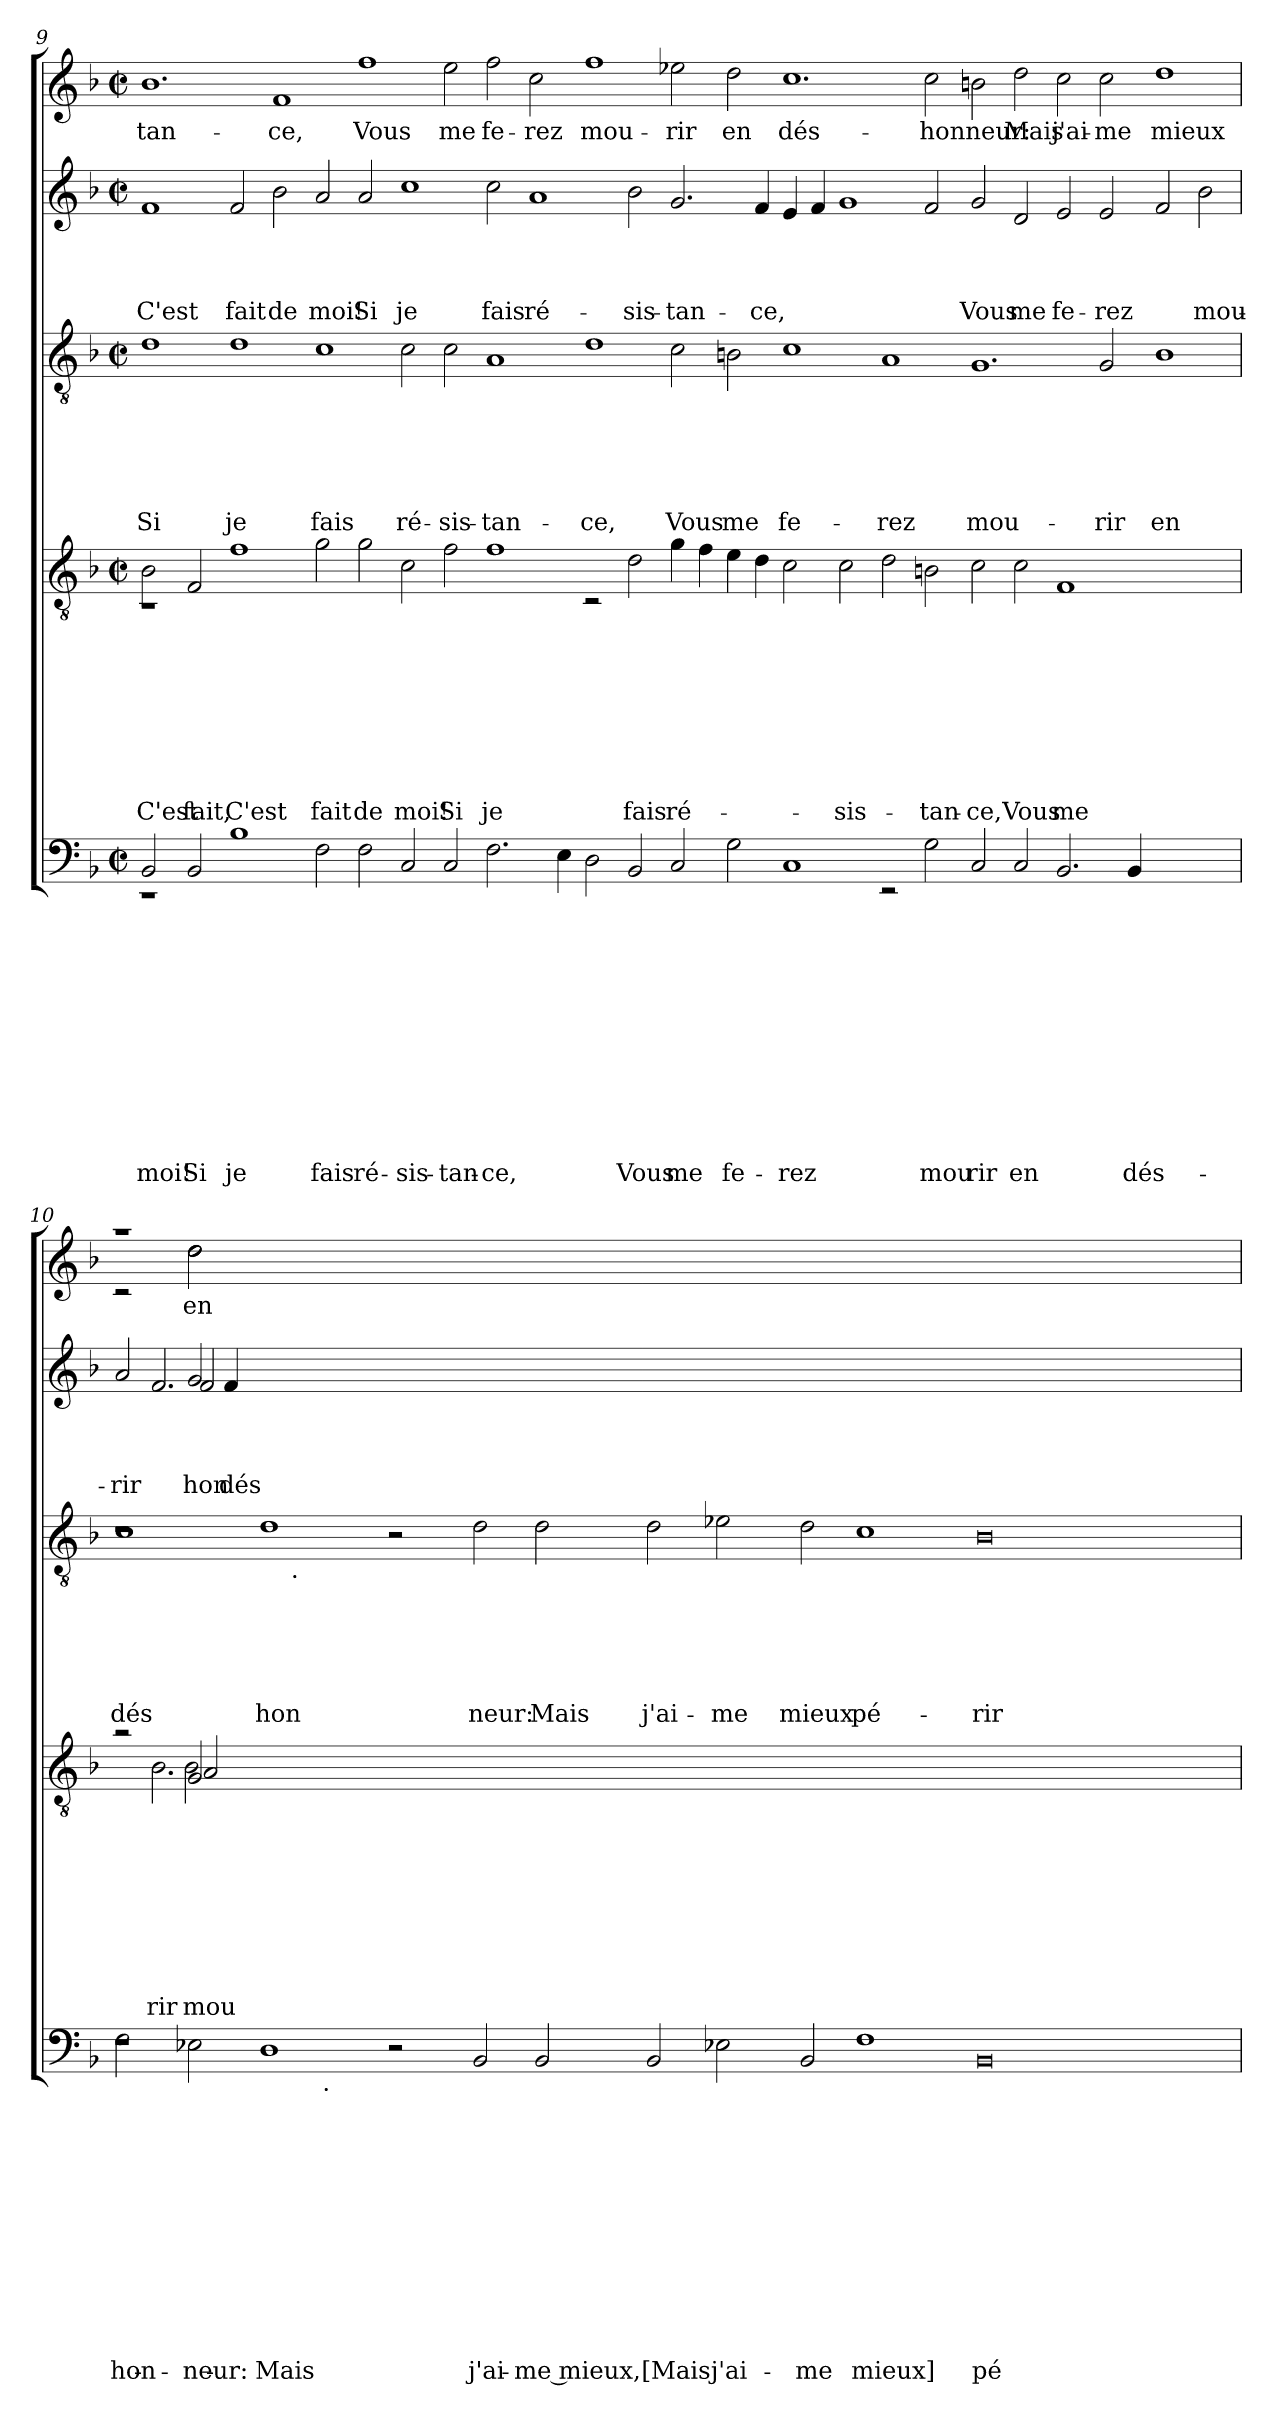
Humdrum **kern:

**kern	**text	**text	**text	**text	**text	**text	**text	**text	**text	**text	**text	**text	**kern	**text	**text	**text	**text	**text	**text	**text	**text	**text	**kern	**text	**text	**text	**text	**text	**text	**kern	**text	**text	**text	**text	**kern	**text
*part5	*part5	*part5	*part5	*part5	*part5	*part5	*part5	*part5	*part5	*part5	*part5	*part5	*part4	*part4	*part4	*part4	*part4	*part4	*part4	*part4	*part4	*part4	*part3	*part3	*part3	*part3	*part3	*part3	*part3	*part2	*part2	*part2	*part2	*part2	*part1	*part1
*staff5	*staff5	*staff5	*staff5	*staff5	*staff5	*staff5	*staff5	*staff5	*staff5	*staff5	*staff5	*staff5	*staff4	*staff4	*staff4	*staff4	*staff4	*staff4	*staff4	*staff4	*staff4	*staff4	*staff3	*staff3	*staff3	*staff3	*staff3	*staff3	*staff3	*staff2	*staff2	*staff2	*staff2	*staff2	*staff1	*staff1
!!LO:LB:g=z
*clefF4	*	*	*	*	*	*	*	*	*	*	*	*	*clefGv2	*	*	*	*	*	*	*	*	*	*clefGv2	*	*	*	*	*	*	*clefG2	*	*	*	*	*clefG2	*
*k[b-]	*	*	*	*	*	*	*	*	*	*	*	*	*k[b-]	*	*	*	*	*	*	*	*	*	*k[b-]	*	*	*	*	*	*	*k[b-]	*	*	*	*	*k[b-]	*
*F:	*	*	*	*	*	*	*	*	*	*	*	*	*F:	*	*	*	*	*	*	*	*	*	*F:	*	*	*	*	*	*	*F:	*	*	*	*	*F:	*
*M2/2	*	*	*	*	*	*	*	*	*	*	*	*	*M2/2	*	*	*	*	*	*	*	*	*	*M2/2	*	*	*	*	*	*	*M2/2	*	*	*	*	*M2/2	*
*met(c|)	*	*	*	*	*	*	*	*	*	*	*	*	*met(c|)	*	*	*	*	*	*	*	*	*	*met(c|)	*	*	*	*	*	*	*met(c|)	*	*	*	*	*met(c|)	*
=9	=9	=9	=9	=9	=9	=9	=9	=9	=9	=9	=9	=9	=9	=9	=9	=9	=9	=9	=9	=9	=9	=9	=9	=9	=9	=9	=9	=9	=9	=9	=9	=9	=9	=9	=9	=9
!	!	!	!	!	!	!	!	!	!	!	!	!LO:LY:b	!	!	!	!	!	!	!	!	!	!LO:LY:b	!	!	!	!	!	!	!LO:LY:b	!	!	!	!	!LO:LY:b	!	!LO:LY:b
*^	*	*	*	*	*	*	*	*	*	*	*	*	*^	*	*	*	*	*	*	*	*	*	*	*	*	*	*	*	*	*	*	*	*	*	*	*
2BB-/	1rEE	.	.	.	.	.	.	.	.	.	.	.	moi!	2B-\	1rC	.	.	.	.	.	.	.	.	C'est	1d	.	.	.	.	.	Si	1f	.	.	.	C'est	1.b-	-tan-
!	!	!	!	!	!	!	!	!	!	!	!	!	!LO:LY:b	!	!	!	!	!	!	!	!	!	!	!LO:LY:b	!	!	!	!	!	!	!	!	!	!	!	!	!	!
2BB-/	.	.	.	.	.	.	.	.	.	.	.	.	Si	2F/	.	.	.	.	.	.	.	.	.	fait,	.	.	.	.	.	.	.	.	.	.	.	.	.	.
!	!	!	!	!	!	!	!	!	!	!	!	!	!LO:LY:b	!	!	!	!	!	!	!	!	!	!	!LO:LY:b	!	!	!	!	!	!	!LO:LY:b	!	!	!	!	!LO:LY:b	!	!
1B-	1%7ryy	.	.	.	.	.	.	.	.	.	.	.	je	1ryy	1f	.	.	.	.	.	.	.	.	C'est	1d	.	.	.	.	.	je	2f/	.	.	.	fait	.	.
!	!	!	!	!	!	!	!	!	!	!	!	!	!	!	!	!	!	!	!	!	!	!	!	!	!	!	!	!	!	!	!	!	!	!	!	!LO:LY:b	!	!LO:LY:b
.	.	.	.	.	.	.	.	.	.	.	.	.	.	.	.	.	.	.	.	.	.	.	.	.	.	.	.	.	.	.	.	2b-\	.	.	.	de	1f	-ce,
!	!	!	!	!	!	!	!	!	!	!	!	!	!LO:LY:b	!	!	!	!	!	!	!	!	!	!	!LO:LY:b	!	!	!	!	!	!	!LO:LY:b	!	!	!	!	!LO:LY:b	!	!
2F\	.	.	.	.	.	.	.	.	.	.	.	.	fais	1ryy	2g\	.	.	.	.	.	.	.	.	fait	1c	.	.	.	.	.	fais	2a/	.	.	.	moi!	.	.
!	!	!	!	!	!	!	!	!	!	!	!	!	!LO:LY:b	!	!	!	!	!	!	!	!	!	!	!LO:LY:b	!	!	!	!	!	!	!	!	!	!	!	!LO:LY:b	!	!LO:LY:b
2F\	.	.	.	.	.	.	.	.	.	.	.	.	ré-	.	2g\	.	.	.	.	.	.	.	.	de	.	.	.	.	.	.	.	2a/	.	.	.	Si	1ff	Vous
!	!	!	!	!	!	!	!	!	!	!	!	!	!LO:LY:b	!	!	!	!	!	!	!	!	!	!	!LO:LY:b	!	!	!	!	!	!	!LO:LY:b	!	!	!	!	!LO:LY:b	!	!
2C/	.	.	.	.	.	.	.	.	.	.	.	.	-sis-	1ryy	2c\	.	.	.	.	.	.	.	.	moi!	2c\	.	.	.	.	.	ré-	1cc	.	.	.	je	.	.
!	!	!	!	!	!	!	!	!	!	!	!	!	!LO:LY:b	!	!	!	!	!	!	!	!	!	!	!LO:LY:b	!	!	!	!	!	!	!LO:LY:b	!	!	!	!	!	!	!LO:LY:b
2C/	.	.	.	.	.	.	.	.	.	.	.	.	-tan-	.	2f\	.	.	.	.	.	.	.	.	Si	2c\	.	.	.	.	.	-sis-	.	.	.	.	.	2ee\	me
!	!	!	!	!	!	!	!	!	!	!	!	!	!LO:LY:b	!	!	!	!	!	!	!	!	!	!	!LO:LY:b	!	!	!	!	!	!	!LO:LY:b	!	!	!	!	!LO:LY:b	!	!LO:LY:b
2.F\	.	.	.	.	.	.	.	.	.	.	.	.	-ce,	000ryy	1f	.	.	.	.	.	.	.	.	je	1A	.	.	.	.	.	-tan-	2cc\	.	.	.	fais	2ff\	fe-
!	!	!	!	!	!	!	!	!	!	!	!	!	!	!	!	!	!	!	!	!	!	!	!	!	!	!	!	!	!	!	!	!	!	!	!	!LO:LY:b	!	!LO:LY:b
.	.	.	.	.	.	.	.	.	.	.	.	.	.	.	.	.	.	.	.	.	.	.	.	.	.	.	.	.	.	.	.	1a	.	.	.	ré-	2cc\	-rez
4E\	.	.	.	.	.	.	.	.	.	.	.	.	.	.	.	.	.	.	.	.	.	.	.	.	.	.	.	.	.	.	.	.	.	.	.	.	.	.
!	!	!	!	!	!	!	!	!	!	!	!	!	!	!	!	!	!	!	!	!	!	!	!	!	!	!	!	!	!	!	!LO:LY:b	!	!	!	!	!	!	!LO:LY:b
2D\	.	.	.	.	.	.	.	.	.	.	.	.	.	.	2rC	.	.	.	.	.	.	.	.	.	1d	.	.	.	.	.	-ce,	.	.	.	.	.	1ff	mou-
!	!	!	!	!	!	!	!	!	!	!	!	!	!LO:LY:b	!	!	!	!	!	!	!	!	!	!	!LO:LY:b	!	!	!	!	!	!	!	!	!	!	!	!LO:LY:b	!	!
2BB-/	.	.	.	.	.	.	.	.	.	.	.	.	Vous	.	2d\	.	.	.	.	.	.	.	.	fais	.	.	.	.	.	.	.	2b-\	.	.	.	-sis-	.	.
!	!	!	!	!	!	!	!	!	!	!	!	!	!LO:LY:b	!	!	!	!	!	!	!	!	!	!	!LO:LY:b	!	!	!	!	!	!	!LO:LY:b	!	!	!	!	!LO:LY:b	!	!LO:LY:b
2C/	.	.	.	.	.	.	.	.	.	.	.	.	me	.	4g\	.	.	.	.	.	.	.	.	ré-	2c\	.	.	.	.	.	Vous	2.g/	.	.	.	-tan-	2ee-X\	-rir
.	.	.	.	.	.	.	.	.	.	.	.	.	.	.	4f\	.	.	.	.	.	.	.	.	.	.	.	.	.	.	.	.	.	.	.	.	.	.	.
!	!	!	!	!	!	!	!	!	!	!	!	!	!LO:LY:b	!	!	!	!	!	!	!	!	!	!	!	!	!	!	!	!	!	!LO:LY:b	!	!	!	!	!	!	!LO:LY:b
2G\	.	.	.	.	.	.	.	.	.	.	.	.	fe-	.	4e\	.	.	.	.	.	.	.	.	.	2Bn\	.	.	.	.	.	me	.	.	.	.	.	2dd\	en
!	!	!	!	!	!	!	!	!	!	!	!	!	!	!	!	!	!	!	!	!	!	!	!	!	!	!	!	!	!	!	!	!	!	!	!	!LO:LY:b	!	!
.	.	.	.	.	.	.	.	.	.	.	.	.	.	.	4d\	.	.	.	.	.	.	.	.	.	.	.	.	.	.	.	.	4f/	.	.	.	-ce,	.	.
!	!	!	!	!	!	!	!	!	!	!	!	!	!LO:LY:b	!	!	!	!	!	!	!	!	!	!	!	!	!	!	!	!	!	!LO:LY:b	!	!	!	!	!	!	!LO:LY:b
1C	.	.	.	.	.	.	.	.	.	.	.	.	-rez	.	2c\	.	.	.	.	.	.	.	.	.	1c	.	.	.	.	.	fe-	4e/	.	.	.	.	1.cc	dés-
.	.	.	.	.	.	.	.	.	.	.	.	.	.	.	.	.	.	.	.	.	.	.	.	.	.	.	.	.	.	.	.	4f/	.	.	.	.	.	.
!	!	!	!	!	!	!	!	!	!	!	!	!	!	!	!	!	!	!	!	!	!	!	!	!LO:LY:b	!	!	!	!	!	!	!	!	!	!	!	!	!	!
.	.	.	.	.	.	.	.	.	.	.	.	.	.	.	2c\	.	.	.	.	.	.	.	.	-sis-	.	.	.	.	.	.	.	1g	.	.	.	.	.	.
!	!	!	!	!	!	!	!	!	!	!	!	!	!	!	!	!	!	!	!	!	!	!	!	!	!	!	!	!	!	!	!LO:LY:b	!	!	!	!	!	!	!
1ryy	2rEE	.	.	.	.	.	.	.	.	.	.	.	.	.	2d\	.	.	.	.	.	.	.	.	.	1A	.	.	.	.	.	-rez	.	.	.	.	.	.	.
!	!	!	!	!	!	!	!	!	!	!	!	!	!LO:LY:b	!	!	!	!	!	!	!	!	!	!	!LO:LY:b	!	!	!	!	!	!	!	!	!	!	!	!	!	!LO:LY:b
.	2G\	.	.	.	.	.	.	.	.	.	.	.	mou-	.	2Bn\	.	.	.	.	.	.	.	.	-tan-	.	.	.	.	.	.	.	2f/	.	.	.	.	2cc\	-honneur:
!	!	!	!	!	!	!	!	!	!	!	!	!	!LO:LY:b	!	!	!	!	!	!	!	!	!	!	!LO:LY:b	!	!	!	!	!	!	!LO:LY:b	!	!	!	!	!LO:LY:b	!	!
0.ryy	2C/	.	.	.	.	.	.	.	.	.	.	.	-rir	.	2c\	.	.	.	.	.	.	.	.	-ce,	1.G	.	.	.	.	.	mou-	2g/	.	.	.	Vous	2bn\	.
!	!	!	!	!	!	!	!	!	!	!	!	!	!LO:LY:b	!	!	!	!	!	!	!	!	!	!	!LO:LY:b	!	!	!	!	!	!	!	!	!	!	!	!LO:LY:b	!	!LO:LY:b
.	2C/	.	.	.	.	.	.	.	.	.	.	.	en	.	2c\	.	.	.	.	.	.	.	.	Vous	.	.	.	.	.	.	.	2d/	.	.	.	me	2dd\	Mais
!	!	!	!	!	!	!	!	!	!	!	!	!	!	!	!	!	!	!	!	!	!	!	!	!LO:LY:b	!	!	!	!	!	!	!	!	!	!	!	!LO:LY:b	!	!LO:LY:b
.	2.BB-/	.	.	.	.	.	.	.	.	.	.	.	.	.	1F	.	.	.	.	.	.	.	.	me	.	.	.	.	.	.	.	2e/	.	.	.	fe-	2cc\	j'ai-
!	!	!	!	!	!	!	!	!	!	!	!	!	!	!	!	!	!	!	!	!	!	!	!	!	!	!	!	!	!	!	!LO:LY:b	!	!	!	!	!LO:LY:b	!	!LO:LY:b
.	.	.	.	.	.	.	.	.	.	.	.	.	.	.	.	.	.	.	.	.	.	.	.	.	2G/	.	.	.	.	.	-rir	2e/	.	.	.	-rez	2cc\	-me
!	!	!	!	!	!	!	!	!	!	!	!	!	!LO:LY:b	!	!	!	!	!	!	!	!	!	!	!	!	!	!	!	!	!	!	!	!	!	!	!	!	!
.	4BB-/	.	.	.	.	.	.	.	.	.	.	.	dés-	.	.	.	.	.	.	.	.	.	.	.	.	.	.	.	.	.	.	.	.	.	.	.	.	.
!	!	!	!	!	!	!	!	!	!	!	!	!	!	!	!	!	!	!	!	!	!	!	!	!	!	!	!	!	!	!	!LO:LY:b	!	!	!	!	!	!	!LO:LY:b
.	1ryy	.	.	.	.	.	.	.	.	.	.	.	.	.	1ryy	.	.	.	.	.	.	.	.	.	1B	.	.	.	.	.	en	2f/	.	.	.	.	1dd	mieux
!	!	!	!	!	!	!	!	!	!	!	!	!	!	!	!	!	!	!	!	!	!	!	!	!	!	!	!	!	!	!	!	!	!	!	!	!LO:LY:b	!	!
.	.	.	.	.	.	.	.	.	.	.	.	.	.	.	.	.	.	.	.	.	.	.	.	.	.	.	.	.	.	.	.	2b-\	.	.	.	mou-	.	.
*v	*v	*	*	*	*	*	*	*	*	*	*	*	*	*	*	*	*	*	*	*	*	*	*	*	*	*	*	*	*	*	*	*	*	*	*	*	*	*
*	*	*	*	*	*	*	*	*	*	*	*	*	*v	*v	*	*	*	*	*	*	*	*	*	*	*	*	*	*	*	*	*	*	*	*	*	*	*
!!LO:PB:g=z
=10	=10	=10	=10	=10	=10	=10	=10	=10	=10	=10	=10	=10	=10	=10	=10	=10	=10	=10	=10	=10	=10	=10	=10	=10	=10	=10	=10	=10	=10	=10	=10	=10	=10	=10	=10	=10
!	!	!	!	!	!	!	!	!	!	!	!	!LO:LY:b	!	!	!	!	!	!	!	!	!	!	!	!	!	!	!	!	!LO:LY:b	!	!	!	!	!LO:LY:b	!	!
*^	*	*	*	*	*	*	*	*	*	*	*	*	*^	*	*	*	*	*	*	*	*	*	*^	*	*	*	*	*	*	*^	*	*	*	*	*^	*
*	*^	*	*	*	*	*	*	*	*	*	*	*	*	*	*^	*	*	*	*	*	*	*	*	*	*	*^	*	*	*	*	*	*	*	*^	*	*	*	*	*	*^	*
*	*	*^	*	*	*	*	*	*	*	*	*	*	*	*	*	*	*^	*	*	*	*	*	*	*	*	*	*	*	*^	*	*	*	*	*	*	*	*	*^	*	*	*	*	*	*	*^	*
2F\	1ryy	1r	1r	.	.	.	.	.	.	.	.	.	.	.	-hon-	2ra	2ryy	2ryy	4ryy	.	.	.	.	.	.	.	.	.	1c	1ryy	1r	1r	.	.	.	.	.	dés-	2a/	4ryy	2.ryy	2ryy	.	.	.	-rir	1raa	2rc	2ryy	2ryy	.
!	!	!	!	!	!	!	!	!	!	!	!	!	!	!	!	!	!	!	!	!	!	!	!	!	!	!	!	!LO:LY:b	!	!	!	!	!	!	!	!	!	!	!	!	!	!	!	!	!	!	!	!	!	!	!
.	.	.	.	.	.	.	.	.	.	.	.	.	.	.	.	.	.	.	2.B-\	.	.	.	.	.	.	.	.	-rir	.	.	.	.	.	.	.	.	.	.	.	2.f/	.	.	.	.	.	.	.	.	.	.	.
!	!	!	!	!	!	!	!	!	!	!	!	!	!	!	!LO:LY:b	!	!	!	!	!	!	!	!	!	!	!	!	!LO:LY:b	!	!	!	!	!	!	!	!	!	!	!	!	!	!	!	!	!	!	!	!	!	!	!
!	!	!	!	!	!	!	!	!	!	!	!	!	!	!	!	!	!	!	!	!	!	!	!	!	!	!	!	!LO:LY:b	!	!	!	!	!	!	!	!	!	!	!	!	!	!	!	!	!	!	!	!	!	!	!
!	!	!	!	!	!	!	!	!	!	!	!	!	!	!	!	!	!	!	!	!	!	!	!	!	!	!	!	!LO:LY:b	!	!	!	!	!	!	!	!	!	!	!	!	!	!	!	!	!	!LO:LY:b	!	!	!	!	!
!	!	!	!	!	!	!	!	!	!	!	!	!	!	!	!	!	!	!	!	!	!	!	!	!	!	!	!	!	!	!	!	!	!	!	!	!	!	!	!	!	!	!	!	!	!	!LO:LY:b	!	!	!	!	!LO:LY:b
!	!	!	!	!	!	!	!	!	!	!	!	!	!	!	!	!	!	!	!	!	!	!	!	!	!	!	!	!	!	!	!	!	!	!	!	!	!	!	!	!	!	!	!	!	!	!	!	!	!	!	!LO:LY:b
!	!	!	!	!	!	!	!	!	!	!	!	!	!	!	!	!	!	!	!	!	!	!	!	!	!	!	!	!	!	!	!	!	!	!	!	!	!	!	!	!	!	!	!	!	!	!	!	!	!	!	!LO:LY:b
2E-X\	.	.	.	.	.	.	.	.	.	.	.	.	.	.	-neur:	2G/	2B-\	2A/	.	.	.	.	.	.	.	.	.	mou-	.	.	.	.	.	.	.	.	.	.	2g/	.	.	2f/	.	.	.	-hon-	.	2dd\	2dd\	2dd\	en
!	!	!	!	!	!	!	!	!	!	!	!	!	!	!	!	!	!	!	!	!	!	!	!	!	!	!	!	!	!	!	!	!	!	!	!	!	!	!	!	!	!	!	!	!	!	!LO:LY:b	!	!	!	!	!
.	.	.	.	.	.	.	.	.	.	.	.	.	.	.	.	.	.	.	.	.	.	.	.	.	.	.	.	.	.	.	.	.	.	.	.	.	.	.	.	.	4f/	.	.	.	.	dés-	.	.	.	.	.
!	!	!	!	!	!	!	!	!	!	!	!	!	!	!	!LO:LY:b	!	!	!	!	!	!	!	!	!	!	!	!	!	!	!	!	!	!	!	!	!	!	!LO:LY:b	!	!	!	!	!	!	!	!	!	!	!	!	!
4ryy	1D	1ryy	1%7ryy	.	.	.	.	.	.	.	.	.	.	.	Mais	1%7ryy	1%7ryy	1%7ryy	1%7ryy	.	.	.	.	.	.	.	.	.	8.ryy	1d	1ryy	1%7ryy	.	.	.	.	.	-hon-	1%7ryy	1%7ryy	1%7ryy	1%7ryy	.	.	.	.	1%7ryy	1%7ryy	1%7ryy	1%7ryy	.
!	!	!	!	!	!	!	!	!	!	!	!	!	!	!	!	!	!	!	!	!	!	!	!	!	!	!	!	!	!LO:TX:b:t=.	!	!	!	!	!	!	!	!	!	!	!	!	!	!	!	!	!	!	!	!	!	!
.	.	.	.	.	.	.	.	.	.	.	.	.	.	.	.	.	.	.	.	.	.	.	.	.	.	.	.	.	1ryy	.	.	.	.	.	.	.	.	.	.	.	.	.	.	.	.	.	.	.	.	.	.
16ryy	.	.	.	.	.	.	.	.	.	.	.	.	.	.	.	.	.	.	.	.	.	.	.	.	.	.	.	.	.	.	.	.	.	.	.	.	.	.	.	.	.	.	.	.	.	.	.	.	.	.	.
!LO:TX:b:t=.	!	!	!	!	!	!	!	!	!	!	!	!	!	!	!	!	!	!	!	!	!	!	!	!	!	!	!	!	!	!	!	!	!	!	!	!	!	!	!	!	!	!	!	!	!	!	!	!	!	!	!
1ryy	.	.	.	.	.	.	.	.	.	.	.	.	.	.	.	.	.	.	.	.	.	.	.	.	.	.	.	.	.	.	.	.	.	.	.	.	.	.	.	.	.	.	.	.	.	.	.	.	.	.	.
.	00.ryy	2r	.	.	.	.	.	.	.	.	.	.	.	.	.	.	.	.	.	.	.	.	.	.	.	.	.	.	.	00.ryy	2r	.	.	.	.	.	.	.	.	.	.	.	.	.	.	.	.	.	.	.	.
.	.	.	.	.	.	.	.	.	.	.	.	.	.	.	.	.	.	.	.	.	.	.	.	.	.	.	.	.	1ryy	.	.	.	.	.	.	.	.	.	.	.	.	.	.	.	.	.	.	.	.	.	.
1ryy	.	.	.	.	.	.	.	.	.	.	.	.	.	.	.	.	.	.	.	.	.	.	.	.	.	.	.	.	.	.	.	.	.	.	.	.	.	.	.	.	.	.	.	.	.	.	.	.	.	.	.
!	!	!	!	!	!	!	!	!	!	!	!	!	!	!	!LO:LY:b	!	!	!	!	!	!	!	!	!	!	!	!	!	!	!	!	!	!	!	!	!	!	!LO:LY:b	!	!	!	!	!	!	!	!	!	!	!	!	!
.	.	2BB-/	.	.	.	.	.	.	.	.	.	.	.	.	j'ai-	.	.	.	.	.	.	.	.	.	.	.	.	.	.	.	2d\	.	.	.	.	.	.	-neur:	.	.	.	.	.	.	.	.	.	.	.	.	.
!	!	!	!	!	!	!	!	!	!	!	!	!	!	!	!LO:LY:b	!	!	!	!	!	!	!	!	!	!	!	!	!	!	!	!	!	!	!	!	!	!	!LO:LY:b	!	!	!	!	!	!	!	!	!	!	!	!	!
.	.	2BB-/	.	.	.	.	.	.	.	.	.	.	.	.	-me mieux,	.	.	.	.	.	.	.	.	.	.	.	.	.	.	.	2d\	.	.	.	.	.	.	Mais	.	.	.	.	.	.	.	.	.	.	.	.	.
.	.	.	.	.	.	.	.	.	.	.	.	.	.	.	.	.	.	.	.	.	.	.	.	.	.	.	.	.	1ryy	.	.	.	.	.	.	.	.	.	.	.	.	.	.	.	.	.	.	.	.	.	.
1ryy	.	.	.	.	.	.	.	.	.	.	.	.	.	.	.	.	.	.	.	.	.	.	.	.	.	.	.	.	.	.	.	.	.	.	.	.	.	.	.	.	.	.	.	.	.	.	.	.	.	.	.
!	!	!	!	!	!	!	!	!	!	!	!	!	!	!	!LO:LY:b	!	!	!	!	!	!	!	!	!	!	!	!	!	!	!	!	!	!	!	!	!	!	!LO:LY:b	!	!	!	!	!	!	!	!	!	!	!	!	!
.	.	2BB-/	.	.	.	.	.	.	.	.	.	.	.	.	[Mais	.	.	.	.	.	.	.	.	.	.	.	.	.	.	.	2d\	.	.	.	.	.	.	j'ai-	.	.	.	.	.	.	.	.	.	.	.	.	.
!	!	!	!	!	!	!	!	!	!	!	!	!	!	!	!LO:LY:b	!	!	!	!	!	!	!	!	!	!	!	!	!	!	!	!	!	!	!	!	!	!	!LO:LY:b	!	!	!	!	!	!	!	!	!	!	!	!	!
.	.	2E-X\	.	.	.	.	.	.	.	.	.	.	.	.	j'ai-	.	.	.	.	.	.	.	.	.	.	.	.	.	.	.	2e-X\	.	.	.	.	.	.	-me	.	.	.	.	.	.	.	.	.	.	.	.	.
.	.	.	.	.	.	.	.	.	.	.	.	.	.	.	.	.	.	.	.	.	.	.	.	.	.	.	.	.	1ryy	.	.	.	.	.	.	.	.	.	.	.	.	.	.	.	.	.	.	.	.	.	.
1ryy	.	.	.	.	.	.	.	.	.	.	.	.	.	.	.	.	.	.	.	.	.	.	.	.	.	.	.	.	.	.	.	.	.	.	.	.	.	.	.	.	.	.	.	.	.	.	.	.	.	.	.
!	!	!	!	!	!	!	!	!	!	!	!	!	!	!	!LO:LY:b	!	!	!	!	!	!	!	!	!	!	!	!	!	!	!	!	!	!	!	!	!	!	!LO:LY:b	!	!	!	!	!	!	!	!	!	!	!	!	!
.	.	2BB-/	.	.	.	.	.	.	.	.	.	.	.	.	-me	.	.	.	.	.	.	.	.	.	.	.	.	.	.	.	2d\	.	.	.	.	.	.	mieux	.	.	.	.	.	.	.	.	.	.	.	.	.
!	!	!	!	!	!	!	!	!	!	!	!	!	!	!	!LO:LY:b	!	!	!	!	!	!	!	!	!	!	!	!	!	!	!	!	!	!	!	!	!	!	!LO:LY:b	!	!	!	!	!	!	!	!	!	!	!	!	!
.	.	1F	.	.	.	.	.	.	.	.	.	.	.	.	mieux]	.	.	.	.	.	.	.	.	.	.	.	.	.	.	.	1c	.	.	.	.	.	.	pé-	.	.	.	.	.	.	.	.	.	.	.	.	.
.	.	.	.	.	.	.	.	.	.	.	.	.	.	.	.	.	.	.	.	.	.	.	.	.	.	.	.	.	1ryy	.	.	.	.	.	.	.	.	.	.	.	.	.	.	.	.	.	.	.	.	.	.
1ryy	.	.	.	.	.	.	.	.	.	.	.	.	.	.	.	.	.	.	.	.	.	.	.	.	.	.	.	.	.	.	.	.	.	.	.	.	.	.	.	.	.	.	.	.	.	.	.	.	.	.	.
!	!	!	!	!	!	!	!	!	!	!	!	!	!	!	!LO:LY:b	!	!	!	!	!	!	!	!	!	!	!	!	!	!	!	!	!	!	!	!	!	!	!LO:LY:b	!	!	!	!	!	!	!	!	!	!	!	!	!
.	.	0BB-	.	.	.	.	.	.	.	.	.	.	.	.	pé-	.	.	.	.	.	.	.	.	.	.	.	.	.	.	.	0B-	.	.	.	.	.	.	-rir	.	.	.	.	.	.	.	.	.	.	.	.	.
.	.	.	.	.	.	.	.	.	.	.	.	.	.	.	.	.	.	.	.	.	.	.	.	.	.	.	.	.	1ryy	.	.	.	.	.	.	.	.	.	.	.	.	.	.	.	.	.	.	.	.	.	.
1ryy	.	.	.	.	.	.	.	.	.	.	.	.	.	.	.	.	.	.	.	.	.	.	.	.	.	.	.	.	.	.	.	.	.	.	.	.	.	.	.	.	.	.	.	.	.	.	.	.	.	.	.
.	.	.	.	.	.	.	.	.	.	.	.	.	.	.	.	.	.	.	.	.	.	.	.	.	.	.	.	.	2ryy	.	.	.	.	.	.	.	.	.	.	.	.	.	.	.	.	.	.	.	.	.	.
2ryy	.	.	.	.	.	.	.	.	.	.	.	.	.	.	.	.	.	.	.	.	.	.	.	.	.	.	.	.	.	.	.	.	.	.	.	.	.	.	.	.	.	.	.	.	.	.	.	.	.	.	.
.	.	.	.	.	.	.	.	.	.	.	.	.	.	.	.	.	.	.	.	.	.	.	.	.	.	.	.	.	4ryy	.	.	.	.	.	.	.	.	.	.	.	.	.	.	.	.	.	.	.	.	.	.
8.ryy	.	.	.	.	.	.	.	.	.	.	.	.	.	.	.	.	.	.	.	.	.	.	.	.	.	.	.	.	.	.	.	.	.	.	.	.	.	.	.	.	.	.	.	.	.	.	.	.	.	.	.
.	.	.	.	.	.	.	.	.	.	.	.	.	.	.	.	.	.	.	.	.	.	.	.	.	.	.	.	.	16ryy	.	.	.	.	.	.	.	.	.	.	.	.	.	.	.	.	.	.	.	.	.	.
*v	*v	*v	*v	*	*	*	*	*	*	*	*	*	*	*	*	*	*	*	*	*	*	*	*	*	*	*	*	*	*v	*v	*v	*v	*	*	*	*	*	*	*v	*v	*v	*v	*	*	*	*	*v	*v	*v	*v	*
*	*	*	*	*	*	*	*	*	*	*	*	*	*v	*v	*v	*v	*	*	*	*	*	*	*	*	*	*	*	*	*	*	*	*	*	*	*	*	*	*	*
=	=	=	=	=	=	=	=	=	=	=	=	=	=	=	=	=	=	=	=	=	=	=	=	=	=	=	=	=	=	=	=	=	=	=	=	=
*-	*-	*-	*-	*-	*-	*-	*-	*-	*-	*-	*-	*-	*-	*-	*-	*-	*-	*-	*-	*-	*-	*-	*-	*-	*-	*-	*-	*-	*-	*-	*-	*-	*-	*-	*-	*-
